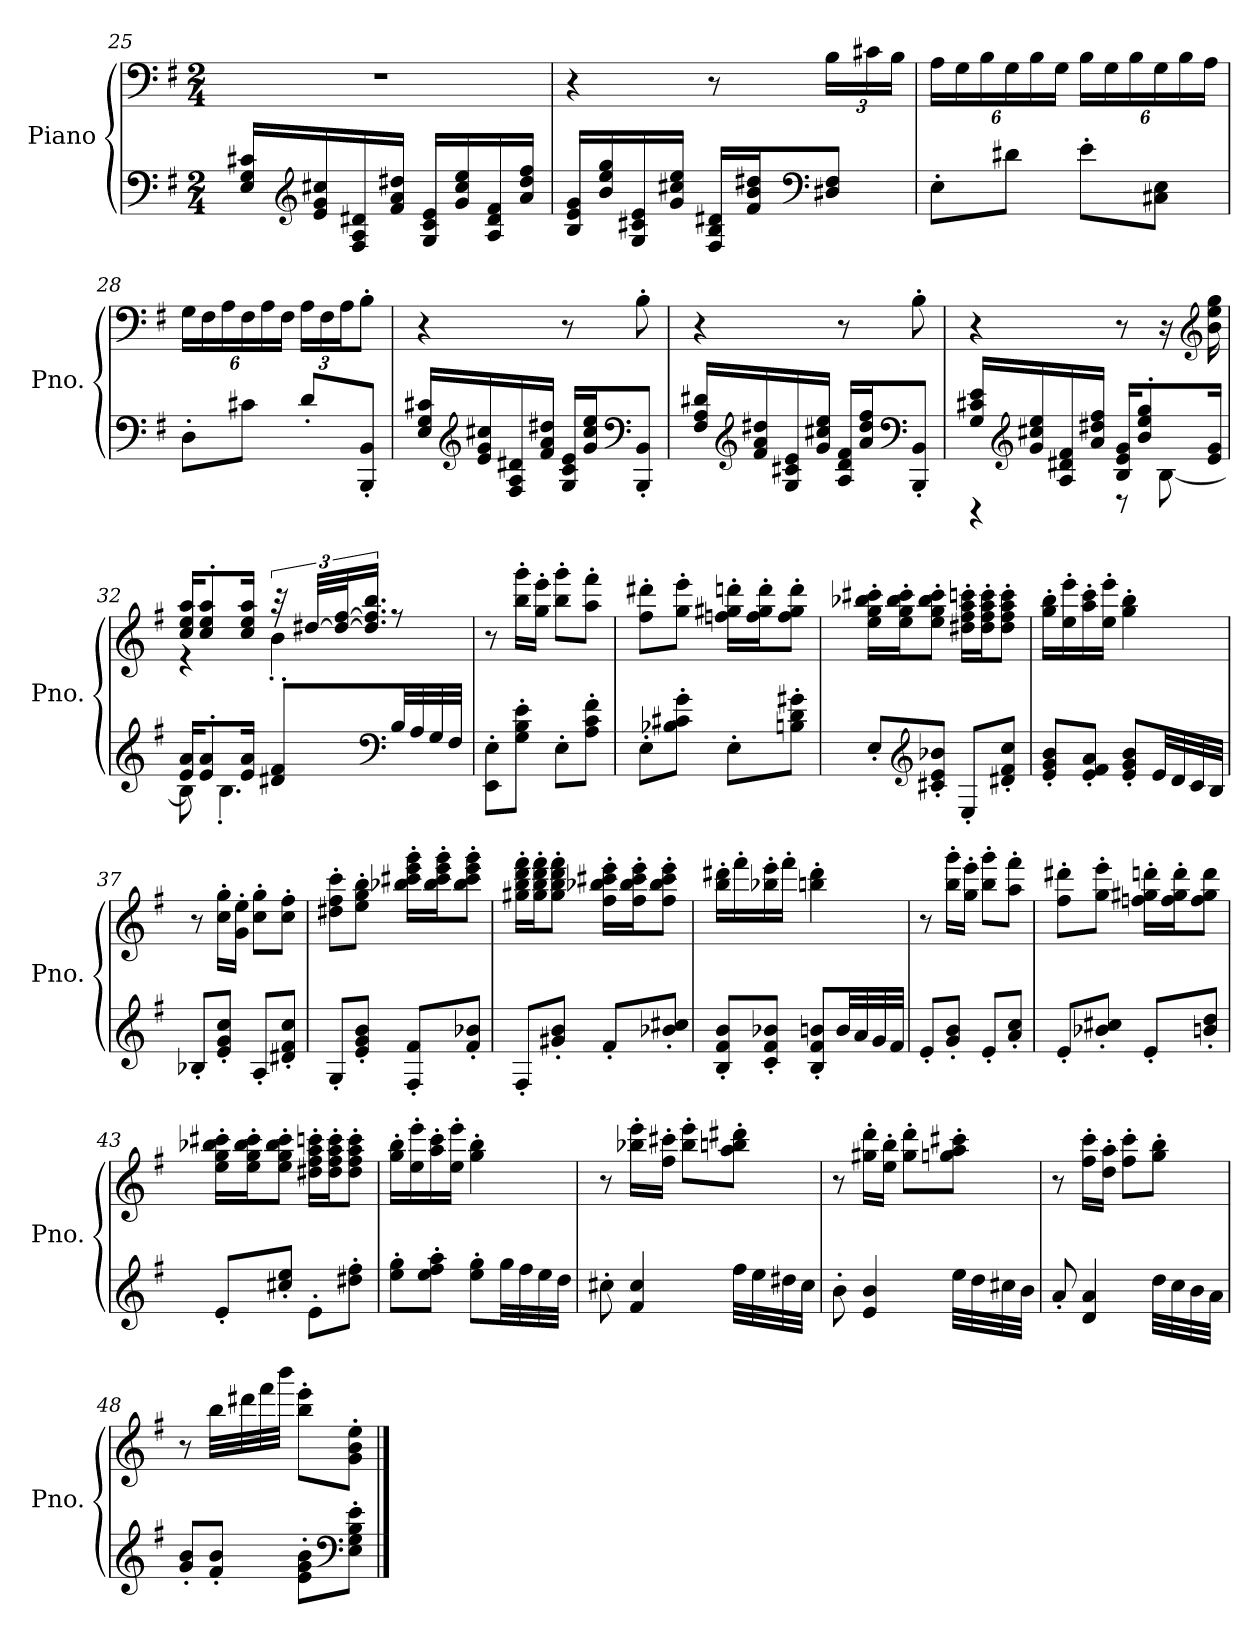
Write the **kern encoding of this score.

**kern	**kern
*part1	*part1
*staff2	*staff1
*I"Piano	*
*I'Pno.	*
!!LO:PB:g=z
*clefF4	*clefF4
*k[f#]	*k[f#]
*M2/4	*M2/4
=25	=25
16E/ 16G/ 16c#X/LL	2r
*clefG2	*
16e/ 16g/ 16cc#X/	.
16F#/ 16A/ 16d#X/	.
16f#/ 16a/ 16dd#X/JJ	.
16G/ 16c#/ 16e/LL	.
16g/ 16cc#/ 16ee/	.
16A/ 16d#/ 16f#/	.
16a/ 16dd#/ 16ff#/JJ	.
=26	=26
16B/ 16e/ 16g/LL	4r
16b/ 16ee/ 16gg/	.
16G/ 16c#X/ 16e/	.
16g/ 16cc#X/ 16ee/JJ	.
16F#/ 16B/ 16d#X/LL	8r
16f#/ 16b/ 16dd#X/J	.
*clefF4	*
*	*Xbrackettup
8D#X/ 8F#/J	24B\LL
.	24c#X\
.	24B\JJ
=27	=27
8E'\L	24A\LL
.	24G\
.	24B\
8d#X\J	24G\
.	24B\
.	24G\JJ
8e'\L	24B\LL
.	24G\
.	24B\
8C#X\ 8E\J	24G\
.	24B\
.	24A\JJ
!!LO:LB:g=z
=28	=28
8D'\L	24G\LL
.	24F#\
.	24A\
8c#X\J	24F#\
.	24A\
.	24F#\JJ
8d'/L	24A\LL
.	24F#\
.	24A\J
8BBB/' 8BB/'J	8B'\J
=29	=29
16E/ 16G/ 16c#X/LL	4r
*clefG2	*
16e/ 16g/ 16cc#X/	.
16F#/ 16A/ 16d#X/	.
16f#/ 16a/ 16dd#X/JJ	.
16G/ 16c#/ 16e/LL	8r
16g/ 16cc#/ 16ee/J	.
*clefF4	*
8BBB/' 8BB/'J	8B'\
=30	=30
16F#/ 16A/ 16d#X/LL	4r
*clefG2	*
16f#/ 16a/ 16dd#X/	.
16G/ 16c#X/ 16e/	.
16g/ 16cc#X/ 16ee/JJ	.
16A/ 16d#/ 16f#/LL	8r
16a/ 16dd#/ 16ff#/J	.
*clefF4	*
8BBB/' 8BB/'J	8B'\
!!LO:LB:g=z
=31	=31
*^	*
16G/ 16c#X/ 16e/LL	4r	4r
*clefG2	*	*
16g/ 16cc#X/ 16ee/	.	.
16A/ 16d#X/ 16f#/	.	.
16a/ 16dd#X/ 16ff#/JJ	.	.
16B/ 16e/ 16g/KL	8r	8r
8b/' 8ee/' 8gg/'	.	.
.	[8B\	16r
*	*	*clefG2
16e/ 16g/Jk	.	16b\ 16ee\ 16gg\
=32	=32	=32
*	*	*^
16e/ 16a/KL	8B\]	16cc/ 16ee/ 16aa/KL	4r
8e/' 8a/'	.	8cc/' 8ee/' 8aa/'	.
.	4.B'\	.	.
16e/ 16a/Jk	.	16cc/ 16ee/ 16aa/Jk	.
*	*	*brackettup	*
8d#X/' 8f#/'L	.	48r	4b'\
.	.	[48dd#X/LLL	.
.	.	48dd#/_ [48ff#/J	.
.	.	24.dd#/] 24.ff#/] 24.bb/JJ	.
*clefF4	*	*	*
32B/LL	.	8r	.
32A/	.	.	.
32G/	.	.	.
32F#/JJJ	.	.	.
*v	*v	*	*
*	*v	*v
=33	=33
8EE\' 8E\'L	8r
8G\' 8B\' 8e\'J	16bb\' 16ggg\'LL
.	16gg\' 16eee\'JJ
8E'\L	8bb\' 8ggg\'L
8A\' 8c\' 8f#\'J	8aa\' 8fff#\'J
=34	=34
8E'\L	8ff#\' 8ddd#X\'L
8B-X\' 8c#X\' 8g\'J	8gg\' 8eee\'J
8E'\L	16ffn\' 16gg#X\' 16dddn\'LL
.	16ff\' 16gg#\' 16ddd\'J
8Bn\' 8d\' 8g#X\'J	8ff\' 8gg#\' 8ddd\'J
!!LO:LB:g=z
=35	=35
8E'/L	16ee\' 16gg\' 16bb-X\' 16ccc#X\'LL
.	16ee\' 16gg\' 16bb-\' 16ccc#\'J
*clefG2	*
8c#X/' 8e/' 8b-X/'J	8ee\' 8gg\' 8bb-\' 8ccc#\'J
8E'/L	16dd#X\' 16ff#\' 16aa\' 16cccn\'LL
.	16dd#\' 16ff#\' 16aa\' 16ccc\'J
8d#X/' 8f#/' 8cc/'J	8dd#\' 8ff#\' 8aa\' 8ccc\'J
=36	=36
8e/' 8g/' 8b/'L	16gg\' 16bb\'LL
.	16ee\' 16eee\'
8e/' 8f#/' 8a/'J	16aa\' 16ccc\'
.	16ee\' 16eee\'JJ
8e/' 8g/' 8b/'L	4gg\' 4bb\'
32e/LL	.
32d/	.
32c/	.
32B/JJJ	.
=37	=37
8B-X'/L	8r
8e/' 8g/' 8cc/'J	16cc\' 16gg\'LL
.	16g\' 16ee\'JJ
8A'/L	8cc\' 8gg\'L
8d#X/' 8f#/' 8cc/'J	8cc\' 8ff#\'J
=38	=38
8G'/L	8dd#X\' 8ff#\' 8ccc\'L
8e/' 8g/' 8b/'J	8ee\' 8gg\' 8bb\'J
8F#/' 8f#/'L	16bb-X\' 16ccc#X\' 16eee\' 16ggg\'LL
.	16bb-\' 16ccc#\' 16eee\' 16ggg\'J
8f#/' 8b-X/'J	8bb-\' 8ccc#\' 8eee\' 8ggg\'J
!!LO:LB:g=z
=39	=39
8F#'/L	16gg#X\' 16bb\' 16ddd\' 16fff#\'LL
.	16gg#\' 16bb\' 16ddd\' 16fff#\'J
8g#X/' 8b/'J	8gg#\' 8bb\' 8ddd\' 8fff#\'J
8f#'/L	16ff#\' 16bb-X\' 16ccc#X\' 16eee\'LL
.	16ff#\' 16bb-\' 16ccc#\' 16eee\'J
8b-X/' 8cc#X/'J	8ff#\' 8bb-\' 8ccc#\' 8eee\'J
=40	=40
8B/' 8f#/' 8b/'L	16bb\' 16ddd#X\'LL
.	16fff#'\
8c/' 8f#/' 8b-X/'J	16bb-X\' 16eee\'
.	16fff#'\JJ
8B/' 8f#/' 8bn/'L	4bbn\' 4ddd#\'
32b/LL	.
32a/	.
32g/	.
32f#/JJJ	.
=41	=41
8e'/L	8r
8g/' 8b/'J	16bb\' 16ggg\'LL
.	16gg\' 16eee\'JJ
8e'/L	8bb\' 8ggg\'L
8a/' 8cc/'J	8aa\' 8fff#\'J
=42	=42
8e'/L	8ff#\' 8ddd#X\'L
8b-X/' 8cc#X/'J	8gg\' 8eee\'J
8e'/L	16ffn\' 16gg#X\' 16dddn\'LL
.	16ff\' 16gg#\' 16ddd\'J
8bn/' 8dd/'J	8ff\ 8gg#\ 8ddd\J
!!LO:LB:g=z
=43	=43
8e'/L	16ee\' 16gg\' 16bb-X\' 16ccc#X\'LL
.	16ee\' 16gg\' 16bb-\' 16ccc#\'J
8cc#X/' 8ee/'J	8ee\' 8gg\' 8bb-\' 8ccc#\'J
8e'\L	16dd#X\' 16ff#\' 16aa\' 16cccn\'LL
.	16dd#\' 16ff#\' 16aa\' 16ccc\'J
8dd#X\' 8ff#\'J	8dd#\' 8ff#\' 8aa\' 8ccc\'J
=44	=44
8ee\' 8gg\'L	16gg\' 16bb\'LL
.	16ee\' 16eee\'
8ee\' 8ff#\' 8aa\'J	16aa\' 16ccc\'
.	16ee\' 16eee\'JJ
8ee\' 8gg\'L	4gg\' 4bb\'
32gg\LL	.
32ff#\	.
32ee\	.
32dd\JJJ	.
=45	=45
8cc#X'\	8r
4f#/ 4cc#/	16bb-X\' 16eee\'LL
.	16ff#\' 16ccc#X\'JJ
.	8bb-\' 8eee\'L
32ff#\LLL	8aa\' 8bbn\' 8ddd#X\'J
32ee\	.
32dd#X\	.
32cc#\JJJ	.
=46	=46
8b'\	8r
4e/ 4b/	16gg#X\' 16ddd\'LL
.	16ee\' 16bb\'JJ
.	8gg#\' 8ddd\'L
32ee\LLL	8ggn\' 8aa\' 8ccc#X\'J
32dd\	.
32cc#X\	.
32b\JJJ	.
!!LO:PB:g=z
=47	=47
8a'/	8r
4d/ 4a/	16ff#\' 16ccc\'LL
.	16dd\' 16aa\'JJ
.	8ff#\' 8ccc\'L
32dd\LLL	8gg\' 8bb\'J
32cc\	.
32b\	.
32a\JJJ	.
=48	=48
8g/' 8b/'L	8r
8f#/' 8b/'J	32bb\LLL
.	32ddd#X\
.	32fff#\
.	32bbb\JJJ
8e\' 8g\' 8b\'L	8bb\' 8eee\'L
*clefF4	*
8E\' 8G\' 8B\' 8e\'J	8g\' 8b\' 8ee\'J
==	==
*-	*-
